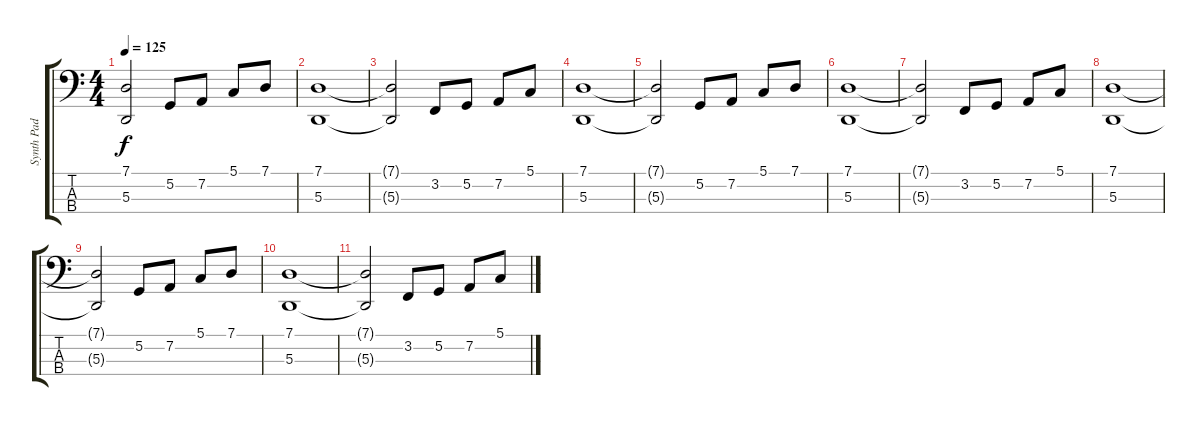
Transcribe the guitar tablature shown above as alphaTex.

\track ("Synth Pad" "Synth Pad") {instrument lead2sawtooth}
\staff {score tabs}
\tuning (G2 D2 A1 E1) {hide}
\ts (4 4)
\tempo 125
\clef f4
\ks c
(7.1{t} 5.3{t}).2{dy f} 5.2.8 7.2.8 5.1.8 7.1.8 |
(7.1 5.3).1 |
(7.1{t} 5.3{t}).2 3.2.8 5.2.8 7.2.8 5.1.8 |
(7.1 5.3).1 |
(7.1{t} 5.3{t}).2 5.2.8 7.2.8 5.1.8 7.1.8 |
(7.1 5.3).1 |
(7.1{t} 5.3{t}).2 3.2.8 5.2.8 7.2.8 5.1.8 |
(7.1 5.3).1 |
(7.1{t} 5.3{t}).2 5.2.8 7.2.8 5.1.8 7.1.8 |
(7.1 5.3).1 |
(7.1{t} 5.3{t}).2 3.2.8 5.2.8 7.2.8 5.1.8
